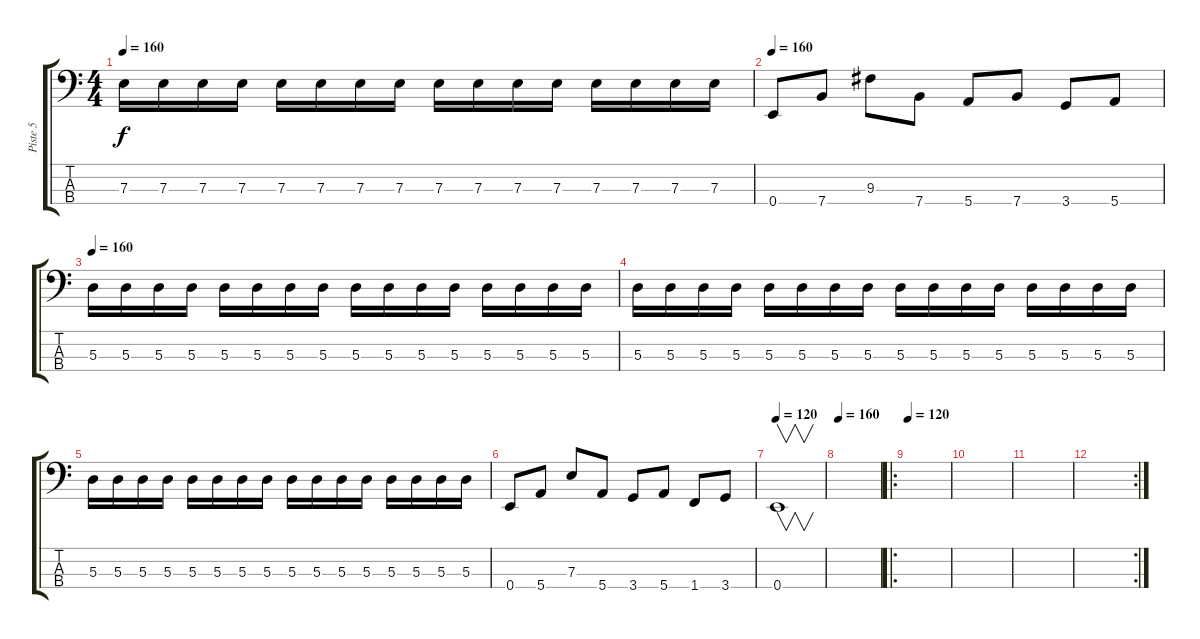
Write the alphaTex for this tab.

\track ("Piste 5" "Piste 5") {instrument electricbassfinger}
\staff {score tabs}
\tuning (G2 D2 A1 E1) {hide}
\ts (4 4)
\tempo 160
\clef f4
\ks c
7.3.16{dy f} 7.3.16 7.3.16 7.3.16 7.3.16 7.3.16 7.3.16 7.3.16 7.3.16 7.3.16 7.3.16 7.3.16 7.3.16 7.3.16 7.3.16 7.3.16 |
\tempo 160
0.4.8 7.4.8 9.3.8 7.4.8 5.4.8 7.4.8 3.4.8 5.4.8 |
\tempo 160
5.3.16 5.3.16 5.3.16 5.3.16 5.3.16 5.3.16 5.3.16 5.3.16 5.3.16 5.3.16 5.3.16 5.3.16 5.3.16 5.3.16 5.3.16 5.3.16 |
5.3.16 5.3.16 5.3.16 5.3.16 5.3.16 5.3.16 5.3.16 5.3.16 5.3.16 5.3.16 5.3.16 5.3.16 5.3.16 5.3.16 5.3.16 5.3.16 |
5.3.16 5.3.16 5.3.16 5.3.16 5.3.16 5.3.16 5.3.16 5.3.16 5.3.16 5.3.16 5.3.16 5.3.16 5.3.16 5.3.16 5.3.16 5.3.16 |
0.4.8 5.4.8 7.3.8 5.4.8 3.4.8 5.4.8 1.4.8 3.4.8 |
\tempo 160
\tempo 120
0.4.1{v} |
\tempo 160
|
\ro
\tempo 120
|
|
|
\rc 2
